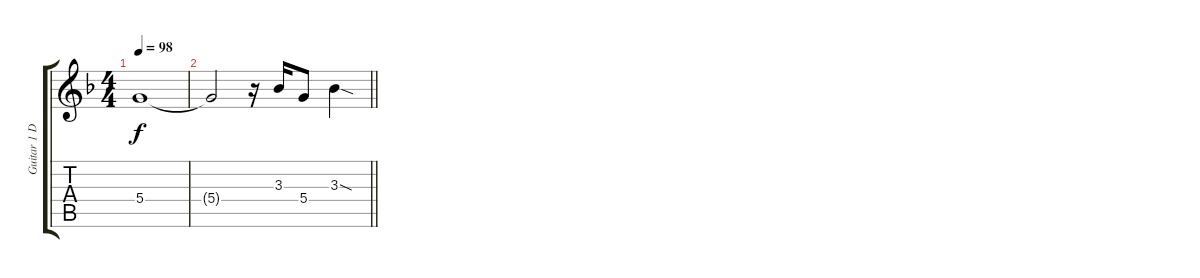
\track ("Guitar 1 Disto" "Guitar 1 D") {instrument overdrivenguitar}
\staff {score tabs}
\tuning (E4 B3 G3 D3 A2 E2) {hide}
\ts (4 4)
\tempo 98
\clef g2
\ks f
5.4.1{dy f} |
\barLineRight lightlight
5.4{t}.2 r.16 3.3.16 5.4.8 3.3{sod}.4
